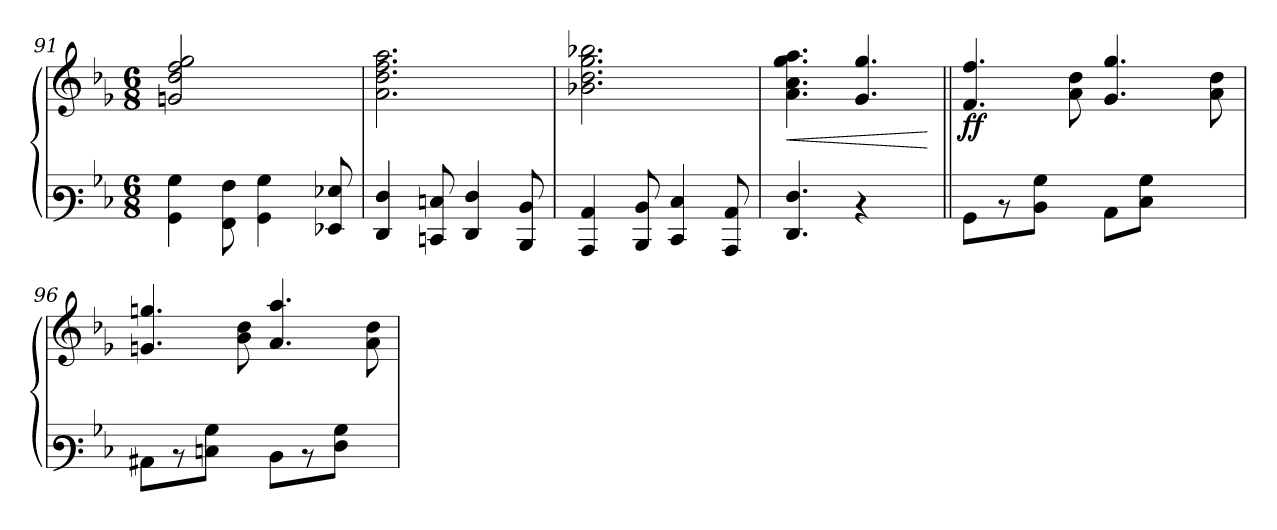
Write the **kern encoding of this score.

**kern	**kern	**dynam
*part1	*part1	*part1
*staff2	*staff1	*staff1/2
!!LO:LB:g=z
*clefF3	*clefG3	*
*k[b-e-]	*k[b-e-]	*
*M6/8	*M6/8	*
=91	=91	=91
4BB-\ 4B-\	2en/ 2b-/ 2dd/ 2ee-/	.
8AA\ 8A\	.	.
4BB-\ 4B-\	.	.
.	4ryy	.
8GG-X/ 8G-X/	.	.
=92	=92	=92
4FF/ 4F/	2.f\ 2.b-\ 2.dd\ 2.ff\	.
8EEn/ 8En/	.	.
4FF/ 4F/	.	.
8DD/ 8D/	.	.
=93	=93	=93
4CC/ 4C/	2.g-X\ 2.b-\ 2.ee-\ 2.gg-X\	.
8DD/ 8D/	.	.
4EE-/ 4E-/	.	.
8CC/ 8C/	.	.
=94	=94	=94
!	!	!LO:HP:b
4.FF/ 4.F/	4.f\ 4.a\ 4.ee-\ 4.ff\	<
4rD	4.e-/ 4.ee-/	.
8ryy	.	.
.	.	[
=95||	=95||	=95||
!	!	!LO:DY:b
!	!	!LO:DY:n=1:b
8BB-\L	4.d/ 4.dd/	f f
8rD	.	.
8D\ 8B-\J	.	.
8ryy	8f\ 8b-\	.
8C\L	4.e-/ 4.ee-/	.
8E-\ 8B-\J	.	.
4ryy	.	.
.	8f\ 8b-\	.
!!LO:LB:g=z
=96	=96	=96
8C#X\L	4.en/ 4.een/	.
8rD	.	.
8En\ 8B-\J	.	.
8ryy	8g\ 8b-\	.
8D\L	4.f/ 4.ff/	.
8rD	.	.
8F\ 8B-\J	.	.
8ryy	8f\ 8b-\	.
=	=	=
*-	*-	*-
